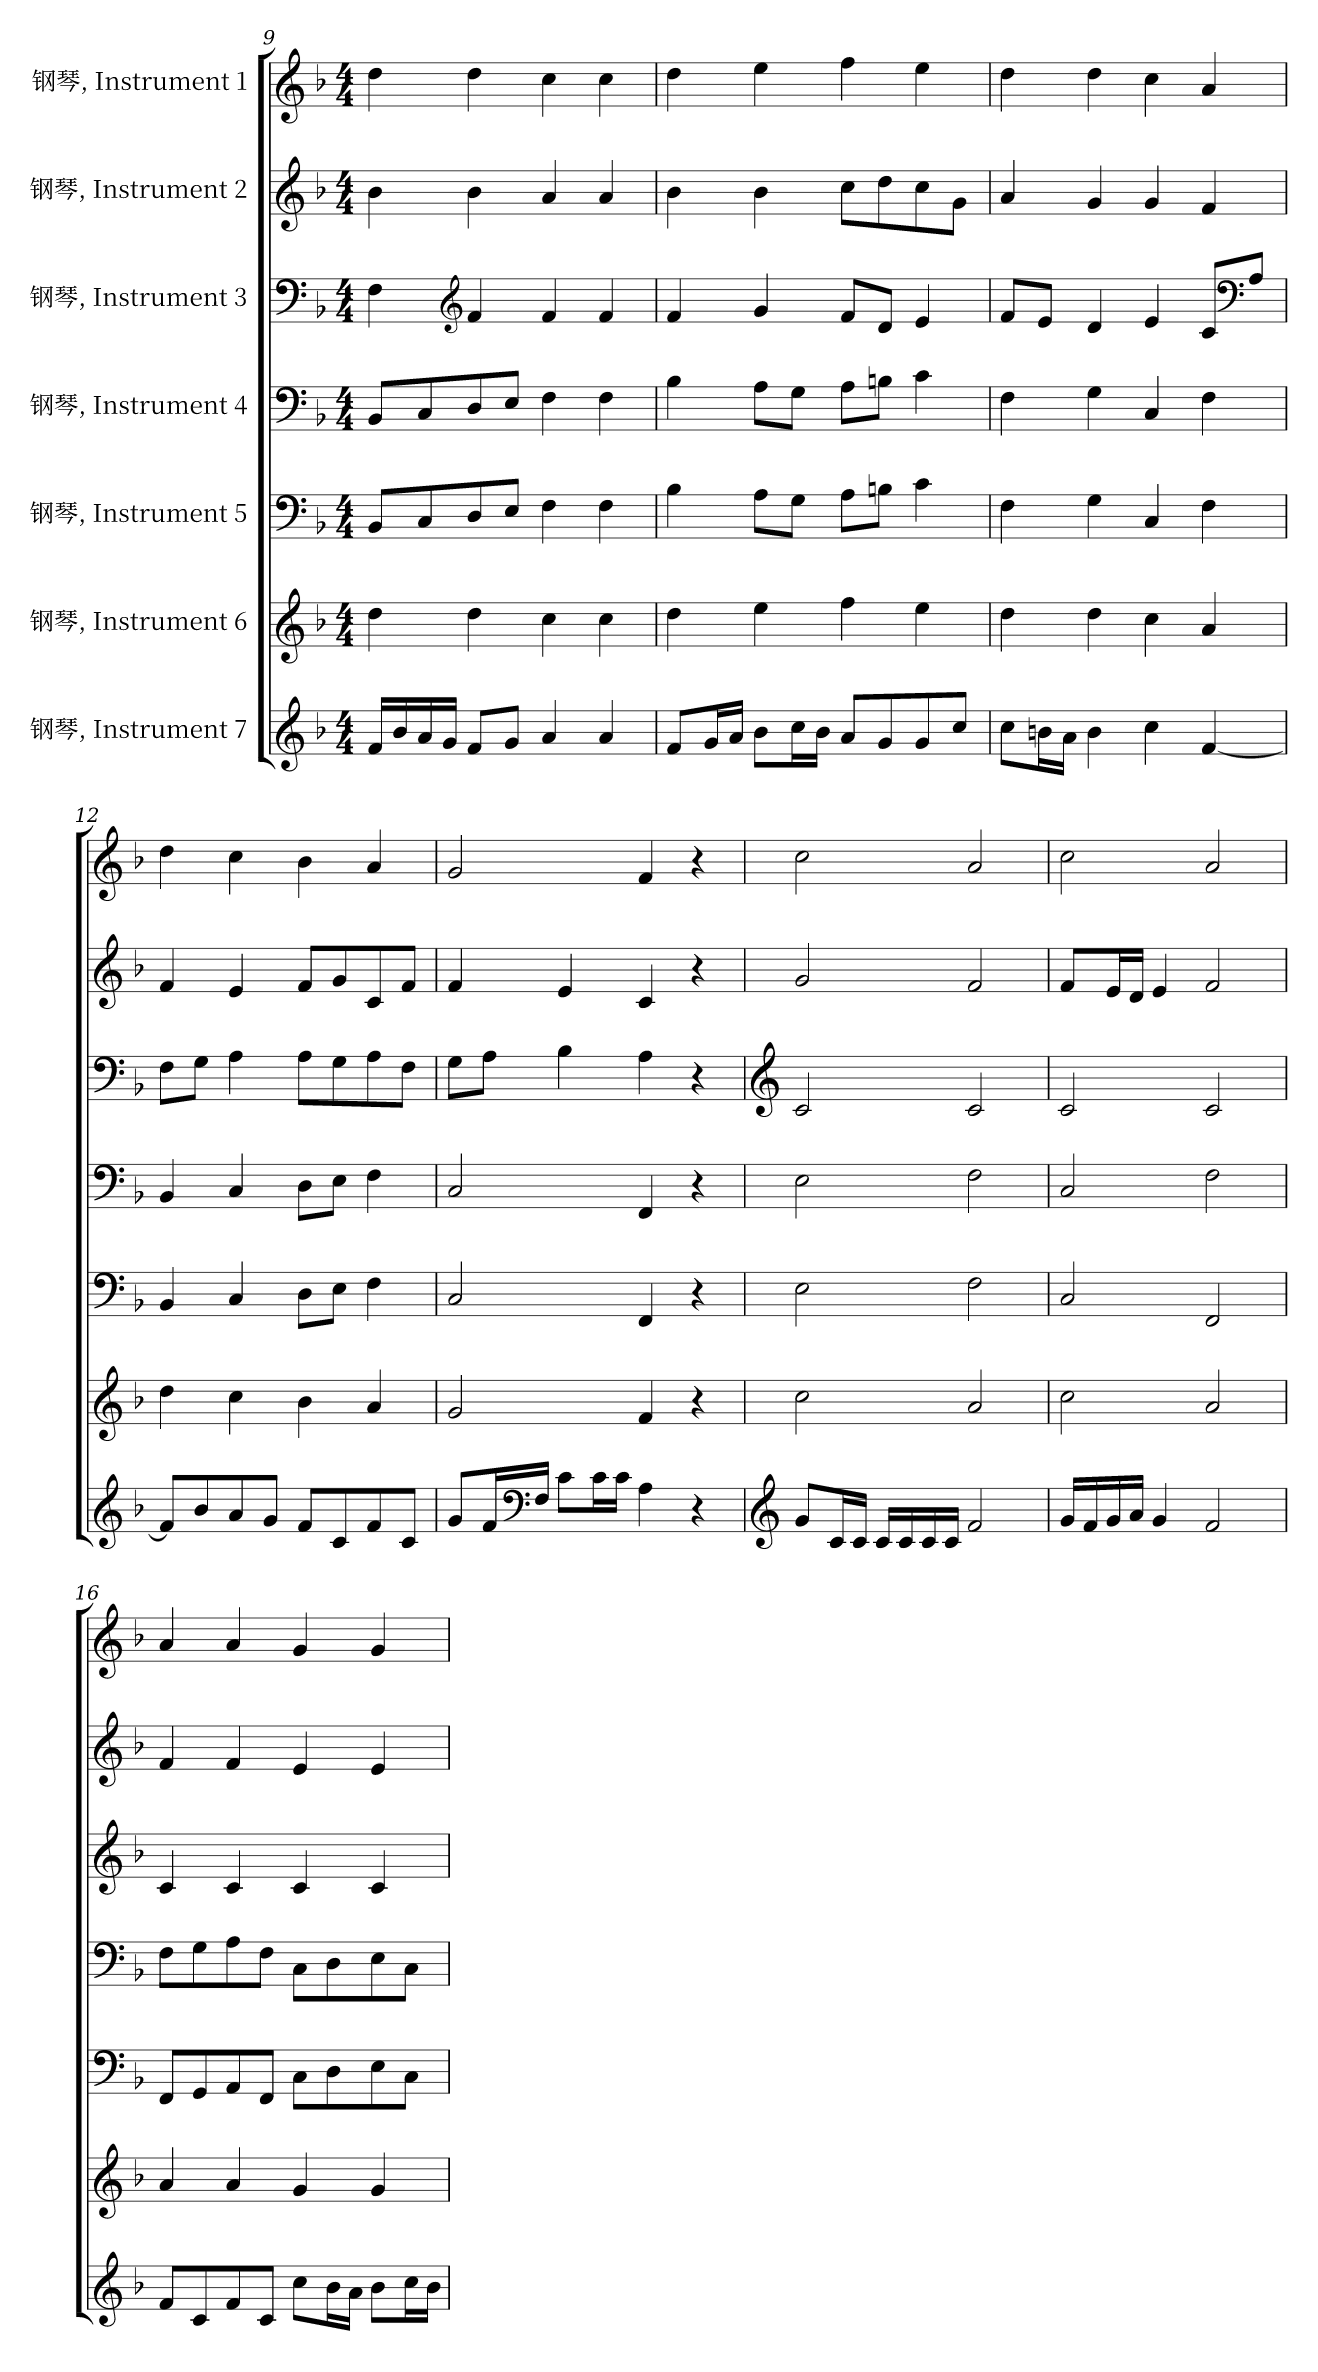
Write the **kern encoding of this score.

**kern	**kern	**kern	**kern	**kern	**kern	**kern
*part7	*part6	*part5	*part4	*part3	*part2	*part1
*staff7	*staff6	*staff5	*staff4	*staff3	*staff2	*staff1
*I"钢琴, Instrument 7	*I"钢琴, Instrument 6	*I"钢琴, Instrument 5	*I"钢琴, Instrument 4	*I"钢琴, Instrument 3	*I"钢琴, Instrument 2	*I"钢琴, Instrument 1
!!LO:PB:g=z
*clefG2	*clefG2	*clefF4	*clefF4	*clefF4	*clefG2	*clefG2
*k[b-]	*k[b-]	*k[b-]	*k[b-]	*k[b-]	*k[b-]	*k[b-]
*M4/4	*M4/4	*M4/4	*M4/4	*M4/4	*M4/4	*M4/4
=9	=9	=9	=9	=9	=9	=9
16f/LL	4dd\	8BB-/L	8BB-/L	4F\	4b-\	4dd\
16b-/	.	.	.	.	.	.
16a/	.	8C/	8C/	.	.	.
16g/JJ	.	.	.	.	.	.
*	*	*	*	*clefG2	*	*
8f/L	4dd\	8D/	8D/	4f/	4b-\	4dd\
8g/J	.	8E/J	8E/J	.	.	.
4a/	4cc\	4F\	4F\	4f/	4a/	4cc\
4a/	4cc\	4F\	4F\	4f/	4a/	4cc\
=10	=10	=10	=10	=10	=10	=10
8f/L	4dd\	4B-\	4B-\	4f/	4b-\	4dd\
16g/L	.	.	.	.	.	.
16a/JJ	.	.	.	.	.	.
8b-\L	4ee\	8A\L	8A\L	4g/	4b-\	4ee\
16cc\L	.	8G\J	8G\J	.	.	.
16b-\JJ	.	.	.	.	.	.
8a/L	4ff\	8A\L	8A\L	8f/L	8cc\L	4ff\
8g/	.	8Bn\J	8Bn\J	8d/J	8dd\	.
8g/	4ee\	4c\	4c\	4e/	8cc\	4ee\
8cc/J	.	.	.	.	8g\J	.
=11	=11	=11	=11	=11	=11	=11
8cc\L	4dd\	4F\	4F\	8f/L	4a/	4dd\
16bn\L	.	.	.	8e/J	.	.
16a\JJ	.	.	.	.	.	.
4b\	4dd\	4G\	4G\	4d/	4g/	4dd\
4cc\	4cc\	4C/	4C/	4e/	4g/	4cc\
[4f/	4a/	4F\	4F\	8c/L	4f/	4a/
*	*	*	*	*clefF4	*	*
.	.	.	.	8A/J	.	.
=12	=12	=12	=12	=12	=12	=12
8f/L]	4dd\	4BB-/	4BB-/	8F\L	4f/	4dd\
8b-/	.	.	.	8G\J	.	.
8a/	4cc\	4C/	4C/	4A\	4e/	4cc\
8g/J	.	.	.	.	.	.
8f/L	4b-\	8D\L	8D\L	8A\L	8f/L	4b-\
8c/	.	8E\J	8E\J	8G\	8g/	.
8f/	4a/	4F\	4F\	8A\	8c/	4a/
8c/J	.	.	.	8F\J	8f/J	.
!!LO:PB:g=z
=13	=13	=13	=13	=13	=13	=13
8g/L	2g/	2C/	2C/	8G\L	4f/	2g/
16f/L	.	.	.	8A\J	.	.
*clefF4	*	*	*	*	*	*
16F/JJ	.	.	.	.	.	.
8c\L	.	.	.	4B-\	4e/	.
16c\L	.	.	.	.	.	.
16c\JJ	.	.	.	.	.	.
4A\	4f/	4FF/	4FF/	4A\	4c/	4f/
4r	4r	4r	4r	4r	4r	4r
=14	=14	=14	=14	=14	=14	=14
*clefG2	*	*	*	*clefG2	*	*
8g/L	2cc\	2E\	2E\	2c/	2g/	2cc\
16c/L	.	.	.	.	.	.
16c/JJ	.	.	.	.	.	.
16c/LL	.	.	.	.	.	.
16c/	.	.	.	.	.	.
16c/	.	.	.	.	.	.
16c/JJ	.	.	.	.	.	.
2f/	2a/	2F\	2F\	2c/	2f/	2a/
=15	=15	=15	=15	=15	=15	=15
16g/LL	2cc\	2C/	2C/	2c/	8f/L	2cc\
16f/	.	.	.	.	.	.
16g/	.	.	.	.	16e/L	.
16a/JJ	.	.	.	.	16d/JJ	.
4g/	.	.	.	.	4e/	.
2f/	2a/	2FF/	2F\	2c/	2f/	2a/
=16	=16	=16	=16	=16	=16	=16
8f/L	4a/	8FF/L	8F\L	4c/	4f/	4a/
8c/	.	8GG/	8G\	.	.	.
8f/	4a/	8AA/	8A\	4c/	4f/	4a/
8c/J	.	8FF/J	8F\J	.	.	.
8cc\L	4g/	8C\L	8C\L	4c/	4e/	4g/
16b-\L	.	8D\	8D\	.	.	.
16a\JJ	.	.	.	.	.	.
8b-\L	4g/	8E\	8E\	4c/	4e/	4g/
16cc\L	.	8C\J	8C\J	.	.	.
16b-\JJ	.	.	.	.	.	.
=	=	=	=	=	=	=
*-	*-	*-	*-	*-	*-	*-
